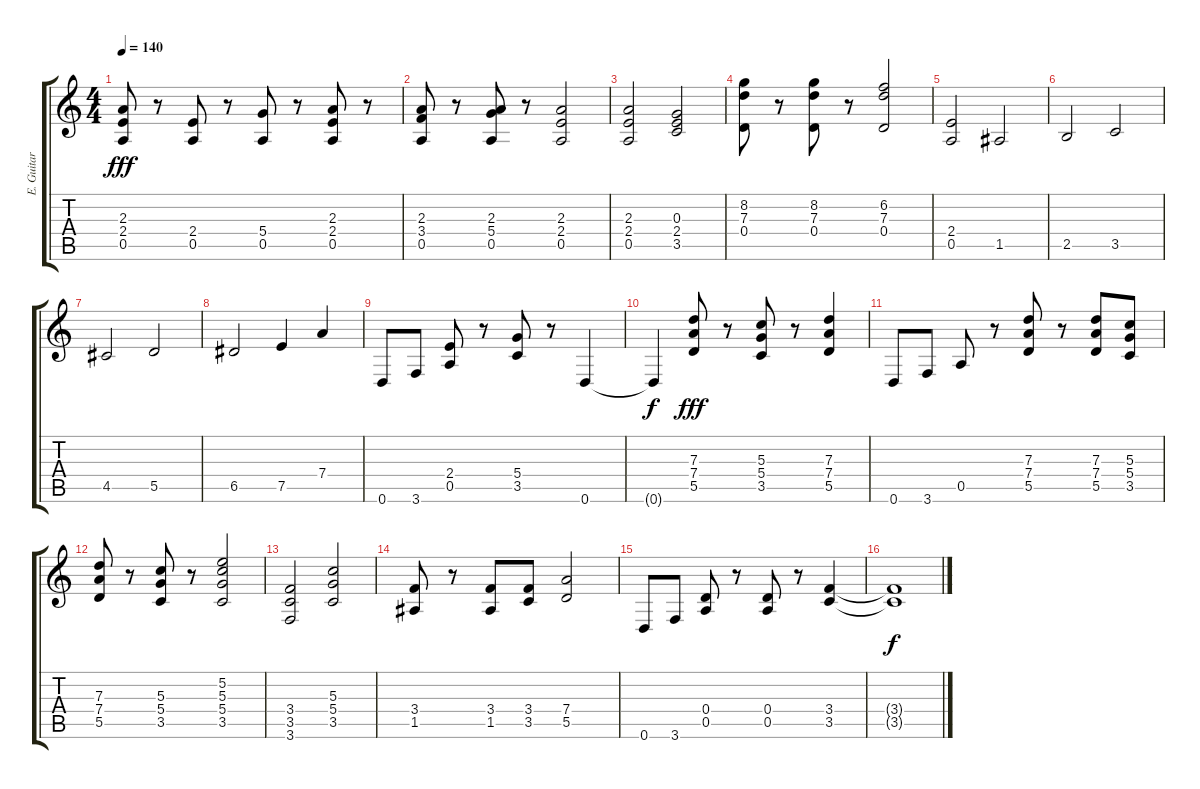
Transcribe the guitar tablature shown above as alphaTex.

\track ("E. Guitar 3" "E. Guitar ") {instrument distortionguitar}
\staff {score tabs}
\tuning (E4 B3 G3 D3 A2 D2) {hide}
\ts (4 4)
\tempo 140
\clef g2
\ks c
(2.3 2.4 0.5).8{dy fff} r.8 (2.4 0.5).8 r.8 (5.4 0.5).8 r.8 (2.3 2.4 0.5).8 r.8 |
(2.3 3.4 0.5).8 r.8 (2.3 5.4 0.5).8 r.8 (2.3 2.4 0.5).2 |
(2.3 2.4 0.5).2 (0.3 2.4 3.5).2 |
(8.2 7.3 0.4).8 r.8 (8.2 7.3 0.4).8 r.8 (6.2 7.3 0.4).2 |
(2.4 0.5).2 1.5.2 |
2.5.2 3.5.2 |
4.5.2 5.5.2 |
6.5.2 7.5.4 7.4.4 |
0.6.8 3.6.8 (2.4 0.5).8 r.8 (5.4 3.5).8 r.8 0.6.4 |
0.6{t}.4{dy f} (7.3 7.4 5.5).8{dy fff} r.8 (5.3 5.4 3.5).8 r.8 (7.3 7.4 5.5).4 |
0.6.8 3.6.8 0.5.8 r.8 (7.3 7.4 5.5).8 r.8 (7.3 7.4 5.5).8 (5.3 5.4 3.5).8 |
(7.3 7.4 5.5).8 r.8 (5.3 5.4 3.5).8 r.8 (5.2 5.3 5.4 3.5).2 |
(3.4 3.5 3.6).2 (5.3 5.4 3.5).2 |
(3.4 1.5).8 r.8 (3.4 1.5).8 (3.4 3.5).8 (7.4 5.5).2 |
0.6.8 3.6.8 (0.4 0.5).8 r.8 (0.4 0.5).8 r.8 (3.4 3.5).4 |
(3.4{t} 3.5{t}).1{dy f}
